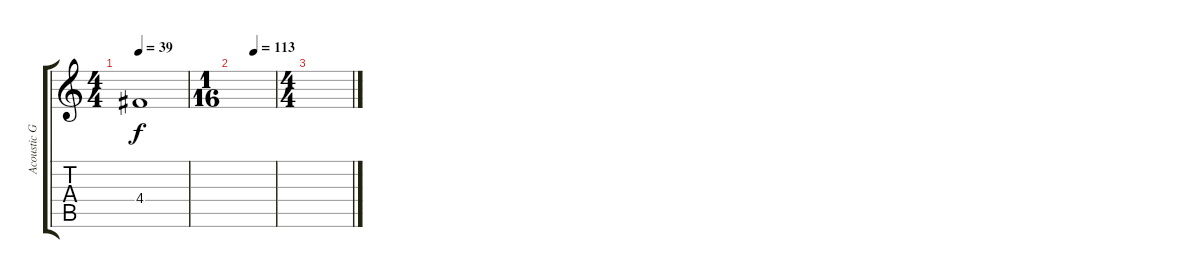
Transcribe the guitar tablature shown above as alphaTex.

\track ("Acoustic Guitar 2" "Acoustic G") {instrument acousticguitarnylon}
\staff {score tabs}
\tuning (E4 B3 G3 D3 A2 E2) {hide}
\ts (4 4)
\tempo 39
\clef g2
\ks c
4.4.1{dy f} |
\ts (1 16)
\tempo (113 0.5)
|
\ts (4 4)
